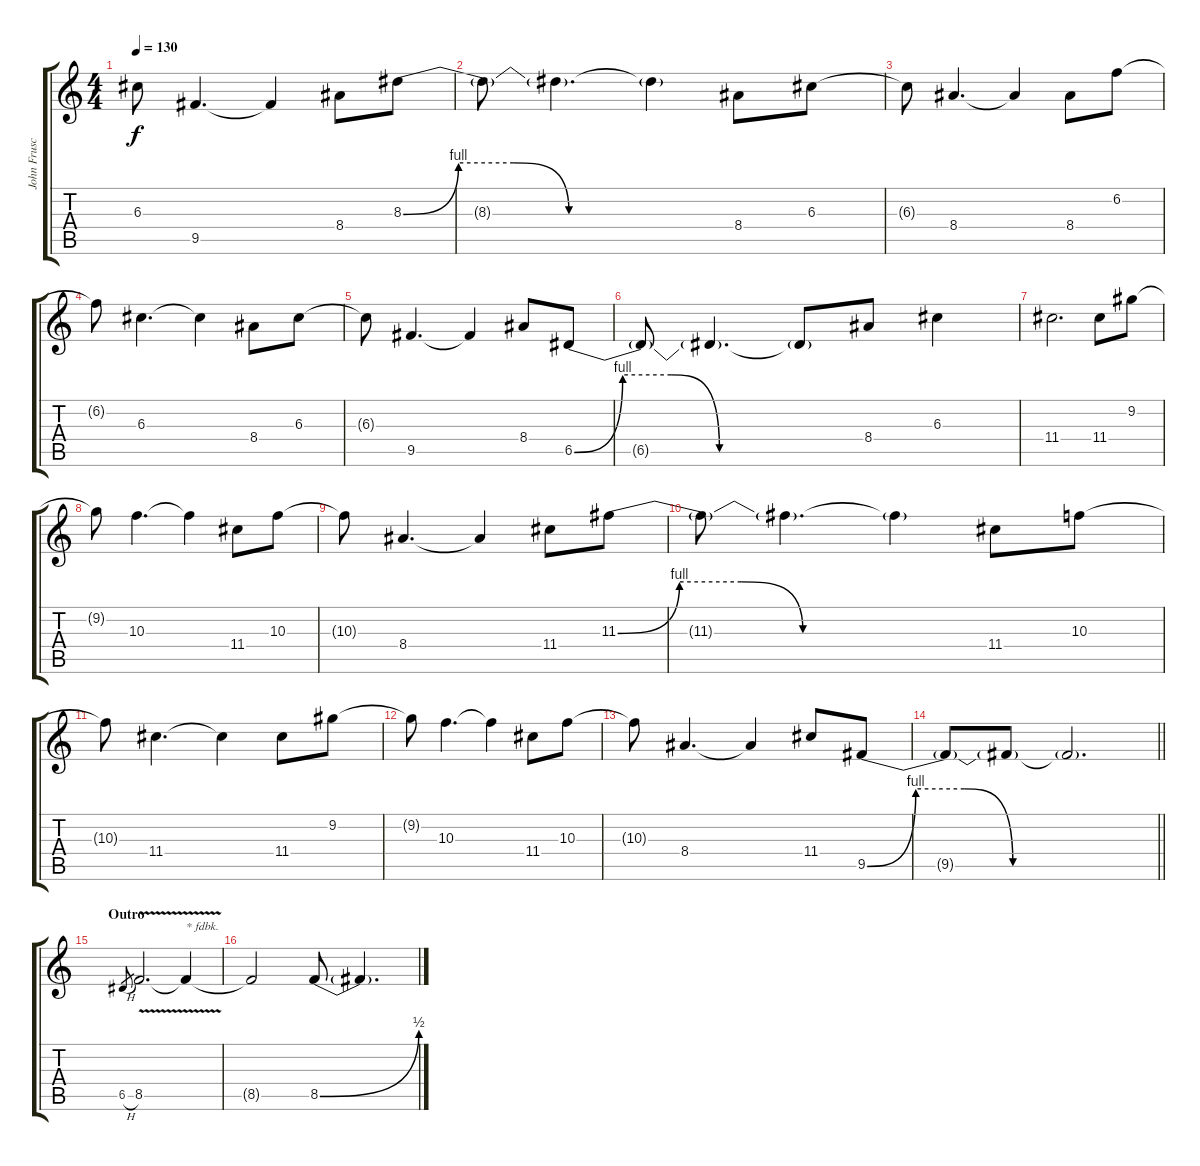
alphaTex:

\track ("John Frusciante | Gtr. 1" "John Frusc") {instrument overdrivenguitar}
\staff {score tabs}
\tuning (E4 B3 G3 D3 A2 E2) {hide}
\ts (4 4)
\tempo 130
\clef g2
\ks c
6.3{t}.8{dy f} 9.5.4{d} 9.5{t}.4 8.4.8 8.3{be (custom 0 0 10 4 20 4 30 0 60 0)}.8 |
8.3{t}.8 8.3{t}.4{d} 8.3{t}.4 8.4.8 6.3.8 |
6.3{t}.8 8.4.4{d} 8.4{t}.4 8.4.8 6.2.8 |
6.2{t}.8 6.3.4{d} 6.3{t}.4 8.4.8 6.3.8 |
6.3{t}.8 9.5.4{d} 9.5{t}.4 8.4.8 6.5{be (custom 0 0 10 4 20 4 30 0 60 0)}.8 |
6.5{t}.8 6.5{t}.4{d} 6.5{t}.8 8.4.8 6.3.4 |
11.4.2{d balance 16} 11.4.8 9.2.8 |
9.2{t}.8 10.3.4{d} 10.3{t}.4 11.4.8 10.3.8 |
10.3{t}.8 8.4.4{d} 8.4{t}.4 11.4.8 11.3{be (custom 0 0 10 4 20 4 30 0 60 0)}.8 |
11.3{t}.8 11.3{t}.4{d} 11.3{t}.4 11.4.8 10.3.8 |
10.3{t}.8 11.4.4{d} 11.4{t}.4 11.4.8 9.2.8 |
9.2{t}.8 10.3.4{d} 10.3{t}.4 11.4.8 10.3.8 |
10.3{t}.8 8.4.4{d} 8.4{t}.4 11.4.8 9.5{be (custom 0 0 10 4 20 4 30 0 60 0)}.8 |
\barLineRight lightlight
9.5{t}.8 9.5{t}.8 9.5{t}.2{d} |
\section ("" "Outro")
6.5{h}.8{gr} 8.5{v}.2{d} 8.5{t}.4{txt "* fdbk."} |
8.5{t}.2 8.5{be (bend 0 0 60 2)}.8 8.5{t}.4{d}
